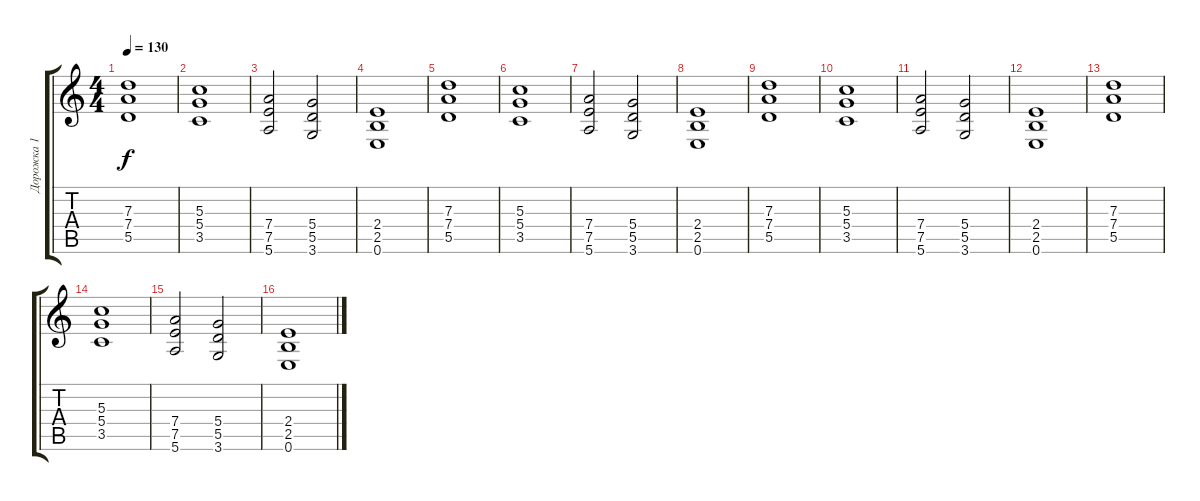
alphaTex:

\track ("Дорожка 1" "Дорожка 1") {instrument distortionguitar}
\staff {score tabs}
\tuning (E4 B3 G3 D3 A2 E2) {hide}
\ts (4 4)
\tempo 130
\clef g2
\ks c
(7.3 7.4 5.5).1{dy f} |
(5.3 5.4 3.5).1 |
(7.4 7.5 5.6).2 (5.4 5.5 3.6).2 |
(2.4 2.5 0.6).1 |
(7.3 7.4 5.5).1 |
(5.3 5.4 3.5).1 |
(7.4 7.5 5.6).2 (5.4 5.5 3.6).2 |
(2.4 2.5 0.6).1 |
(7.3 7.4 5.5).1 |
(5.3 5.4 3.5).1 |
(7.4 7.5 5.6).2 (5.4 5.5 3.6).2 |
(2.4 2.5 0.6).1 |
(7.3 7.4 5.5).1 |
(5.3 5.4 3.5).1 |
(7.4 7.5 5.6).2 (5.4 5.5 3.6).2 |
(2.4 2.5 0.6).1
